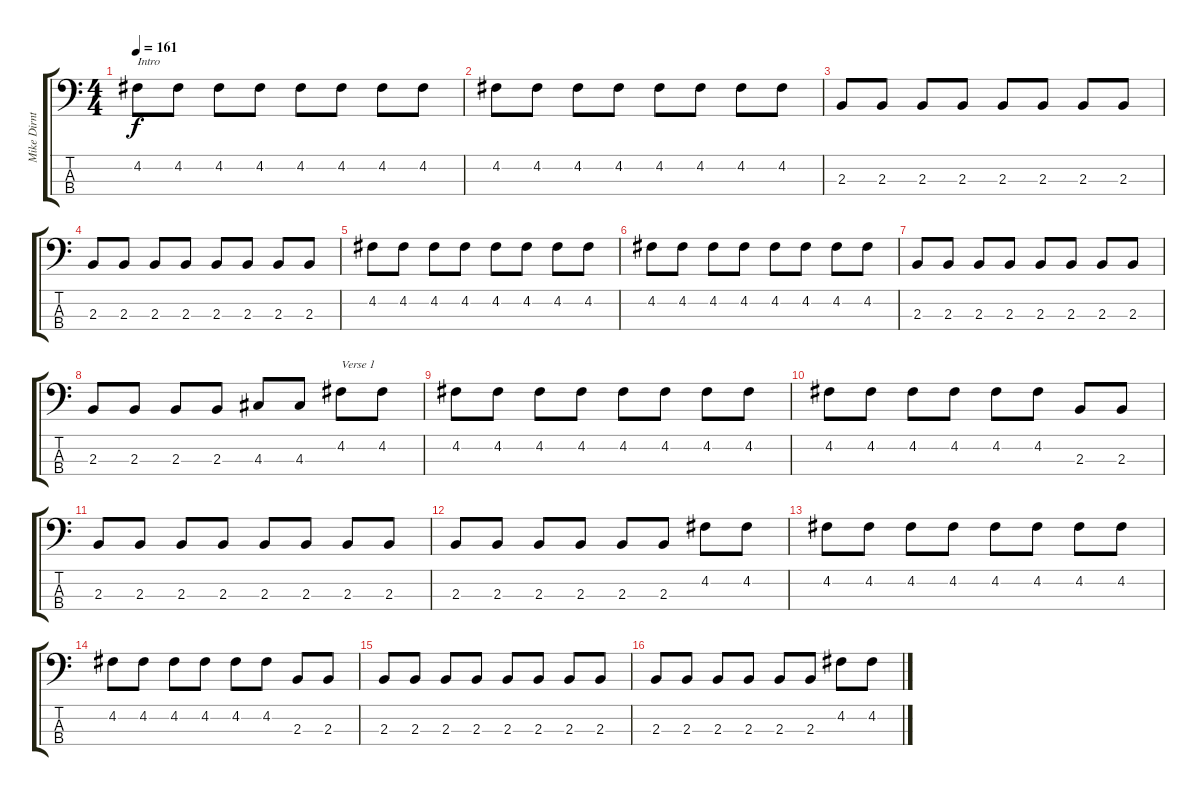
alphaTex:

\track ("Mike Dirnt" "Mike Dirnt") {instrument electricbassfinger}
\staff {score tabs}
\tuning (G2 D2 A1 E1) {hide}
\ts (4 4)
\tempo 161
\clef f4
\ks c
4.2.8{txt "Intro" dy f instrument electricbassfinger} 4.2.8 4.2.8 4.2.8 4.2.8 4.2.8 4.2.8 4.2.8 |
4.2.8 4.2.8 4.2.8 4.2.8 4.2.8 4.2.8 4.2.8 4.2.8 |
2.3.8 2.3.8 2.3.8 2.3.8 2.3.8 2.3.8 2.3.8 2.3.8 |
2.3.8 2.3.8 2.3.8 2.3.8 2.3.8 2.3.8 2.3.8 2.3.8 |
4.2.8 4.2.8 4.2.8 4.2.8 4.2.8 4.2.8 4.2.8 4.2.8 |
4.2.8 4.2.8 4.2.8 4.2.8 4.2.8 4.2.8 4.2.8 4.2.8 |
2.3.8 2.3.8 2.3.8 2.3.8 2.3.8 2.3.8 2.3.8 2.3.8 |
2.3.8 2.3.8 2.3.8 2.3.8 4.3.8 4.3.8 4.2.8{txt "Verse 1"} 4.2.8 |
4.2.8 4.2.8 4.2.8 4.2.8 4.2.8 4.2.8 4.2.8 4.2.8 |
4.2.8 4.2.8 4.2.8 4.2.8 4.2.8 4.2.8 2.3.8 2.3.8 |
2.3.8 2.3.8 2.3.8 2.3.8 2.3.8 2.3.8 2.3.8 2.3.8 |
2.3.8 2.3.8 2.3.8 2.3.8 2.3.8 2.3.8 4.2.8 4.2.8 |
4.2.8 4.2.8 4.2.8 4.2.8 4.2.8 4.2.8 4.2.8 4.2.8 |
4.2.8 4.2.8 4.2.8 4.2.8 4.2.8 4.2.8 2.3.8 2.3.8 |
2.3.8 2.3.8 2.3.8 2.3.8 2.3.8 2.3.8 2.3.8 2.3.8 |
2.3.8 2.3.8 2.3.8 2.3.8 2.3.8 2.3.8 4.2.8 4.2.8
